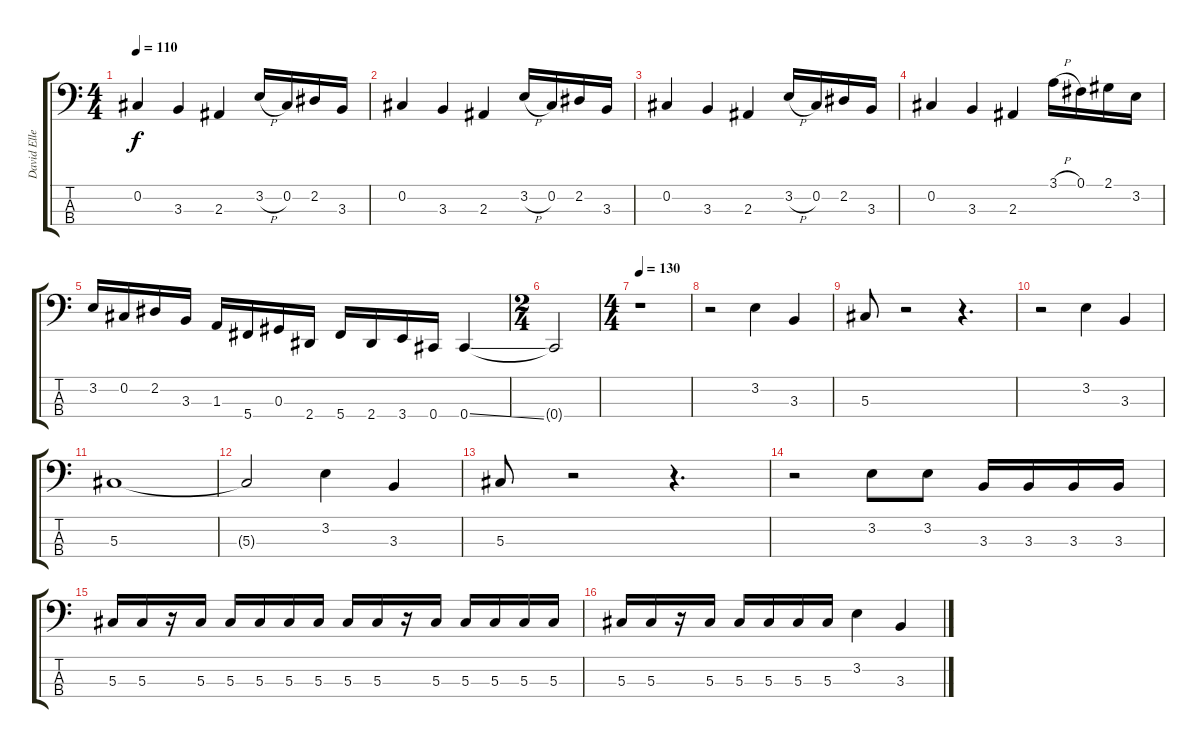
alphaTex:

\track ("David Ellefson" "David Elle") {instrument electricbasspick}
\staff {score tabs}
\tuning (Gb2 Db2 Ab1 Db1) {hide}
\ts (4 4)
\tempo 110
\clef f4
\ks c
0.2.4{dy f} 3.3.4 2.3.4 3.2{h}.16 0.2.16 2.2.16 3.3.16 |
0.2.4 3.3.4 2.3.4 3.2{h}.16 0.2.16 2.2.16 3.3.16 |
0.2.4 3.3.4 2.3.4 3.2{h}.16 0.2.16 2.2.16 3.3.16 |
0.2.4 3.3.4 2.3.4 3.1{h}.16 0.1.16 2.1.16 3.2.16 |
3.2.16 0.2.16 2.2.16 3.3.16 1.3.16 5.4.16 0.3.16 2.4.16 5.4.16 2.4.16 3.4.16 0.4.16 0.4{ss}.4 |
\ts (2 4)
0.4{t}.2 |
\ts (4 4)
\tempo 130
r.1 |
r.2 3.2.4 3.3.4 |
5.3.8 r.2 r.4{d} |
r.2 3.2.4 3.3.4 |
5.3.1 |
5.3{t}.2 3.2.4 3.3.4 |
5.3.8 r.2 r.4{d} |
r.2 3.2.8 3.2.8 3.3.16 3.3.16 3.3.16 3.3.16 |
5.3.16 5.3.16 r.16 5.3.16 5.3.16 5.3.16 5.3.16 5.3.16 5.3.16 5.3.16 r.16 5.3.16 5.3.16 5.3.16 5.3.16 5.3.16 |
5.3.16 5.3.16 r.16 5.3.16 5.3.16 5.3.16 5.3.16 5.3.16 3.2.4 3.3.4
